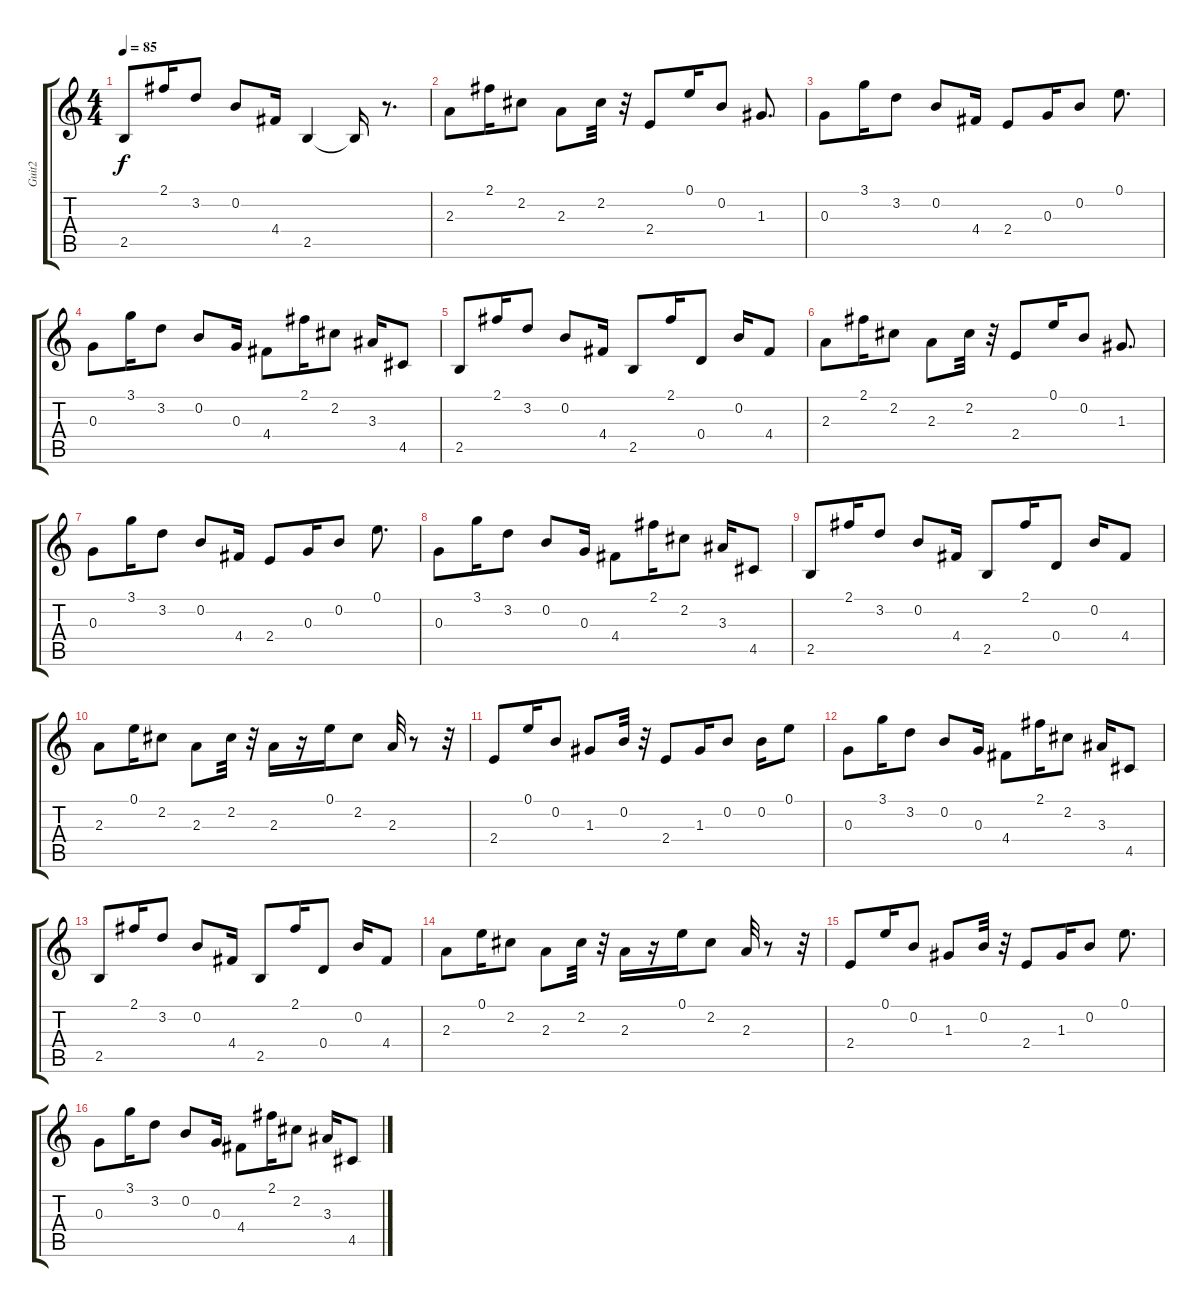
\track ("Guit2" "Guit2") {instrument electricguitarclean}
\staff {score tabs}
\tuning (E4 B3 G3 D3 A2 E2) {hide}
\ts (4 4)
\tempo 85
\clef g2
\ks c
2.5.8{dy f} 2.1.16 3.2.8 0.2.8 4.4.16 2.5.4 2.5{t}.16 r.8{d} |
2.3.8 2.1.16 2.2.8 2.3.8 2.2.32 r.32 2.4.8 0.1.16 0.2.8 1.3.8{d} |
0.3.8 3.1.16 3.2.8 0.2.8 4.4.16 2.4.8 0.3.16 0.2.8 0.1.8{d} |
0.3.8 3.1.16 3.2.8 0.2.8 0.3.16 4.4.8 2.1.16 2.2.8 3.3.16 4.5.8 |
2.5.8 2.1.16 3.2.8 0.2.8 4.4.16 2.5.8 2.1.16 0.4.8 0.2.16 4.4.8 |
2.3.8 2.1.16 2.2.8 2.3.8 2.2.32 r.32 2.4.8 0.1.16 0.2.8 1.3.8{d} |
0.3.8 3.1.16 3.2.8 0.2.8 4.4.16 2.4.8 0.3.16 0.2.8 0.1.8{d} |
0.3.8 3.1.16 3.2.8 0.2.8 0.3.16 4.4.8 2.1.16 2.2.8 3.3.16 4.5.8 |
2.5.8 2.1.16 3.2.8 0.2.8 4.4.16 2.5.8 2.1.16 0.4.8 0.2.16 4.4.8 |
2.3.8 0.1.16 2.2.8 2.3.8 2.2.32 r.32 2.3.16 r.16 0.1.16 2.2.8 2.3.32 r.8 r.32 |
2.4.8 0.1.16 0.2.8 1.3.8 0.2.32 r.32 2.4.8 1.3.16 0.2.8 0.2.16 0.1.8 |
0.3.8 3.1.16 3.2.8 0.2.8 0.3.16 4.4.8 2.1.16 2.2.8 3.3.16 4.5.8 |
2.5.8 2.1.16 3.2.8 0.2.8 4.4.16 2.5.8 2.1.16 0.4.8 0.2.16 4.4.8 |
2.3.8 0.1.16 2.2.8 2.3.8 2.2.32 r.32 2.3.16 r.16 0.1.16 2.2.8 2.3.32 r.8 r.32 |
2.4.8 0.1.16 0.2.8 1.3.8 0.2.32 r.32 2.4.8 1.3.16 0.2.8 0.1.8{d} |
0.3.8 3.1.16 3.2.8 0.2.8 0.3.16 4.4.8 2.1.16 2.2.8 3.3.16 4.5.8
